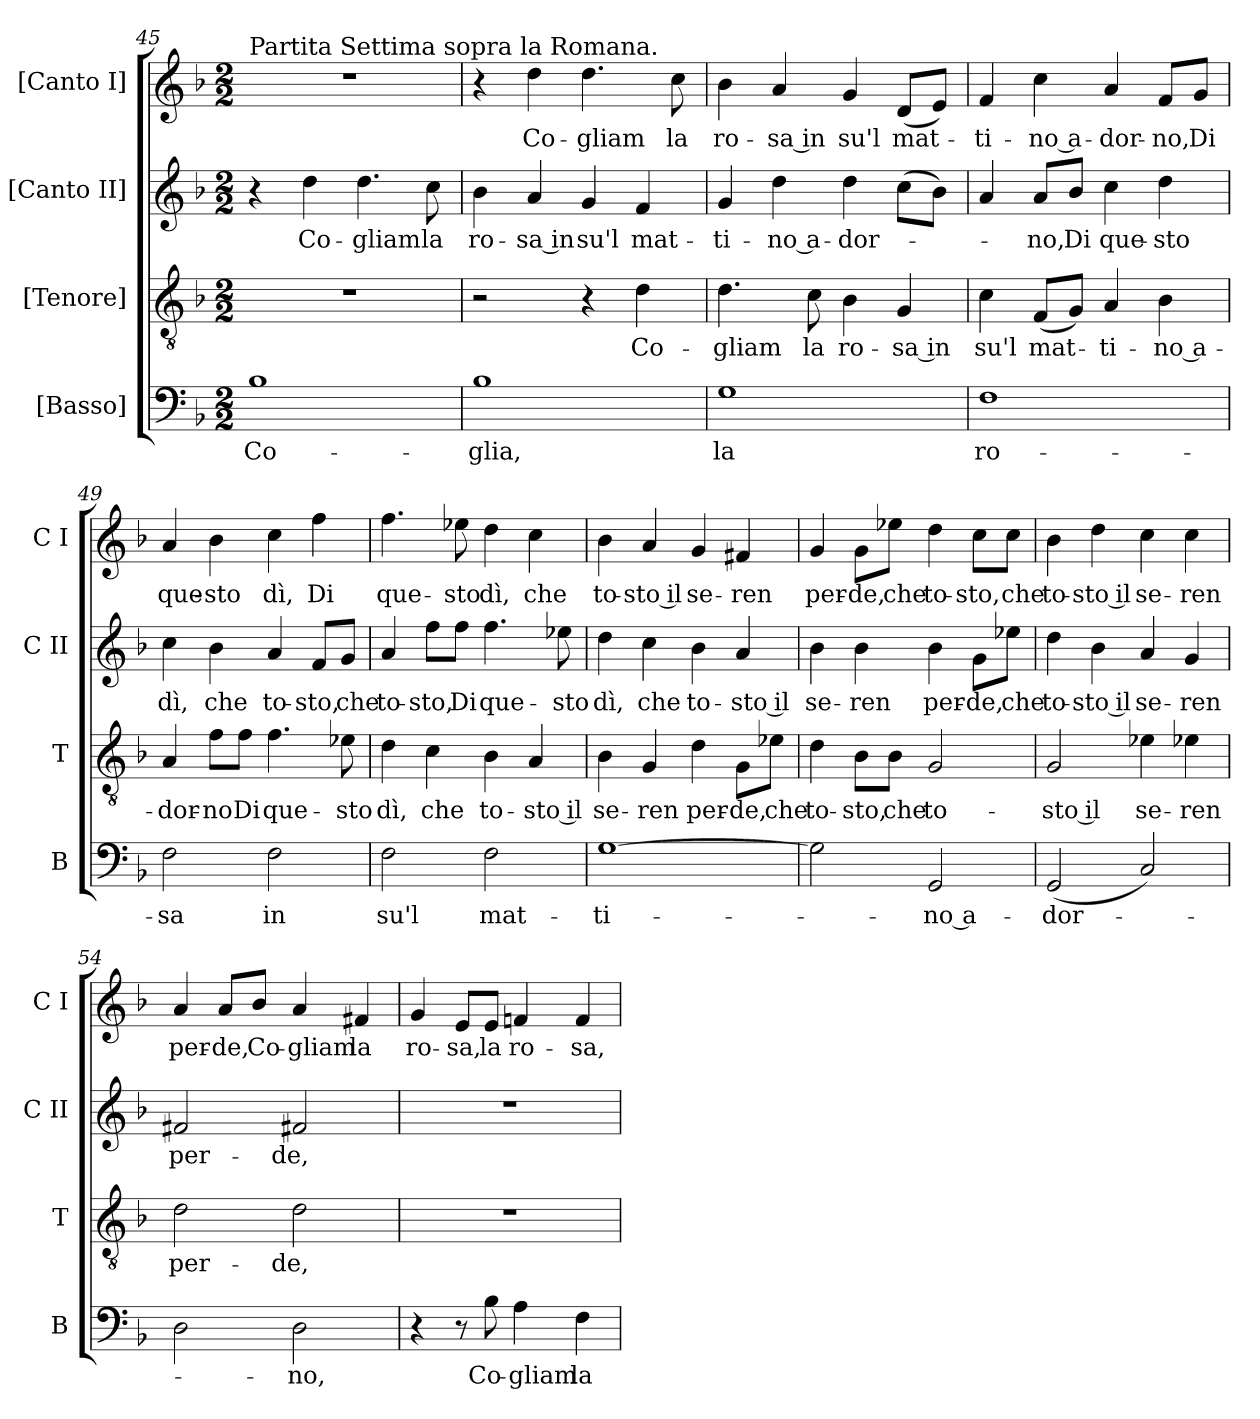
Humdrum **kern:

**kern	**text	**kern	**text	**kern	**text	**kern	**text
*part4	*part4	*part3	*part3	*part2	*part2	*part1	*part1
*staff4	*staff4	*staff3	*staff3	*staff2	*staff2	*staff1	*staff1
*I"[Basso]	*	*I"[Tenore]	*	*I"[Canto II]	*	*I"[Canto I]	*
*I'B	*	*I'T	*	*I'C II	*	*I'C I	*
*clefF4	*	*clefGv2	*	*clefG2	*	*clefG2	*
*k[b-]	*	*k[b-]	*	*k[b-]	*	*k[b-]	*
*F:	*	*F:	*	*F:	*	*F:	*
*M2/2	*	*M2/2	*	*M2/2	*	*M2/2	*
=45	=45	=45	=45	=45	=45	=45	=45
!	!	!	!	!	!	!LO:TX:a:t=Partita Settima sopra la Romana.	!
1B-	Co-	1r	.	4r	.	1r	.
.	.	.	.	4dd	Co-	.	.
.	.	.	.	4.dd	-gliam	.	.
.	.	.	.	8cc	la	.	.
=46	=46	=46	=46	=46	=46	=46	=46
1B-	-glia,	2r	.	4b-	ro-	4r	.
.	.	.	.	4a	-sa in	4dd	Co-
.	.	4r	.	4g	su'l	4.dd	-gliam
.	.	4d	Co-	4f	mat-	.	.
.	.	.	.	.	.	8cc	la
=47	=47	=47	=47	=47	=47	=47	=47
1G	la	4.d	-gliam	4g	-ti-	4b-	ro-
.	.	.	.	4dd	-no a-	4a	-sa in
.	.	8c	la	.	.	.	.
.	.	4B-	ro-	4dd	-dor-	4g	su'l
.	.	4G	-sa in	(8ccL	.	(8dL	mat-
.	.	.	.	8b-J)	.	8eJ)	.
=48	=48	=48	=48	=48	=48	=48	=48
1F	ro-	4c	su'l	4a	.	4f	-ti-
.	.	(8FL	mat-	8aL	-no,	4cc	-no a-
.	.	8GJ)	.	8b-J	Di	.	.
.	.	4A	-ti-	4cc	que-	4a	-dor-
.	.	4B-	-no a-	4dd	-sto	8fL	-no,
.	.	.	.	.	.	8gJ	Di
=49	=49	=49	=49	=49	=49	=49	=49
2F	-sa	4A	-dor-	4cc	dì,	4a	que-
.	.	8fL	-no	4b-	che	4b-	-sto
.	.	8fJ	Di	.	.	.	.
2F	in	4.f	que-	4a	to-	4cc	dì,
.	.	.	.	8fL	-sto,	4ff	Di
.	.	8e-X	-sto	8gJ	che	.	.
=50	=50	=50	=50	=50	=50	=50	=50
2F	su'l	4d	dì,	4a	to-	4.ff	que-
.	.	4c	che	8ffL	-sto,	.	.
.	.	.	.	8ffJ	Di	8ee-X	-sto
2F	mat-	4B-	to-	4.ff	que-	4dd	dì,
.	.	4A	-sto il	.	.	4cc	che
.	.	.	.	8ee-X	-sto	.	.
=51	=51	=51	=51	=51	=51	=51	=51
[1G	-ti-	4B-	se-	4dd	dì,	4b-	to-
.	.	4G	-ren	4cc	che	4a	-sto il
.	.	4d	per-	4b-	to-	4g	se-
.	.	8GL	-de,	4a	-sto il	4f#X	-ren
.	.	8e-XJ	che	.	.	.	.
=52	=52	=52	=52	=52	=52	=52	=52
2G]	.	4d	to-	4b-	se-	4g	per-
.	.	8B-L	-sto,	4b-	-ren	8gL	-de,
.	.	8B-J	che	.	.	8ee-XJ	che
2GG	-no a-	2G	to-	4b-	per-	4dd	to-
.	.	.	.	8gL	-de,	8ccL	-sto,
.	.	.	.	8ee-XJ	che	8ccJ	che
=53	=53	=53	=53	=53	=53	=53	=53
(2GG	-dor-	2G	-sto il	4dd	to-	4b-	to-
.	.	.	.	4b-	-sto il	4dd	-sto il
2C)	.	4e-X	se-	4a	se-	4cc	se-
.	.	4e-X	-ren	4g	-ren	4cc	-ren
=54	=54	=54	=54	=54	=54	=54	=54
2D	.	2d	per-	2f#X	per-	4a	per-
.	.	.	.	.	.	8aL	-de,
.	.	.	.	.	.	8b-J	Co-
2D	-no,	2d	-de,	2f#X	-de,	4a	-gliam
.	.	.	.	.	.	4f#X	la
=55	=55	=55	=55	=55	=55	=55	=55
4r	.	1r	.	1r	.	4g	ro-
8r	.	.	.	.	.	8eL	-sa,
8B-	Co-	.	.	.	.	8eJ	la
4A	-gliam	.	.	.	.	4fn	ro-
4F	la	.	.	.	.	4f	-sa,
=	=	=	=	=	=	=	=
*-	*-	*-	*-	*-	*-	*-	*-
